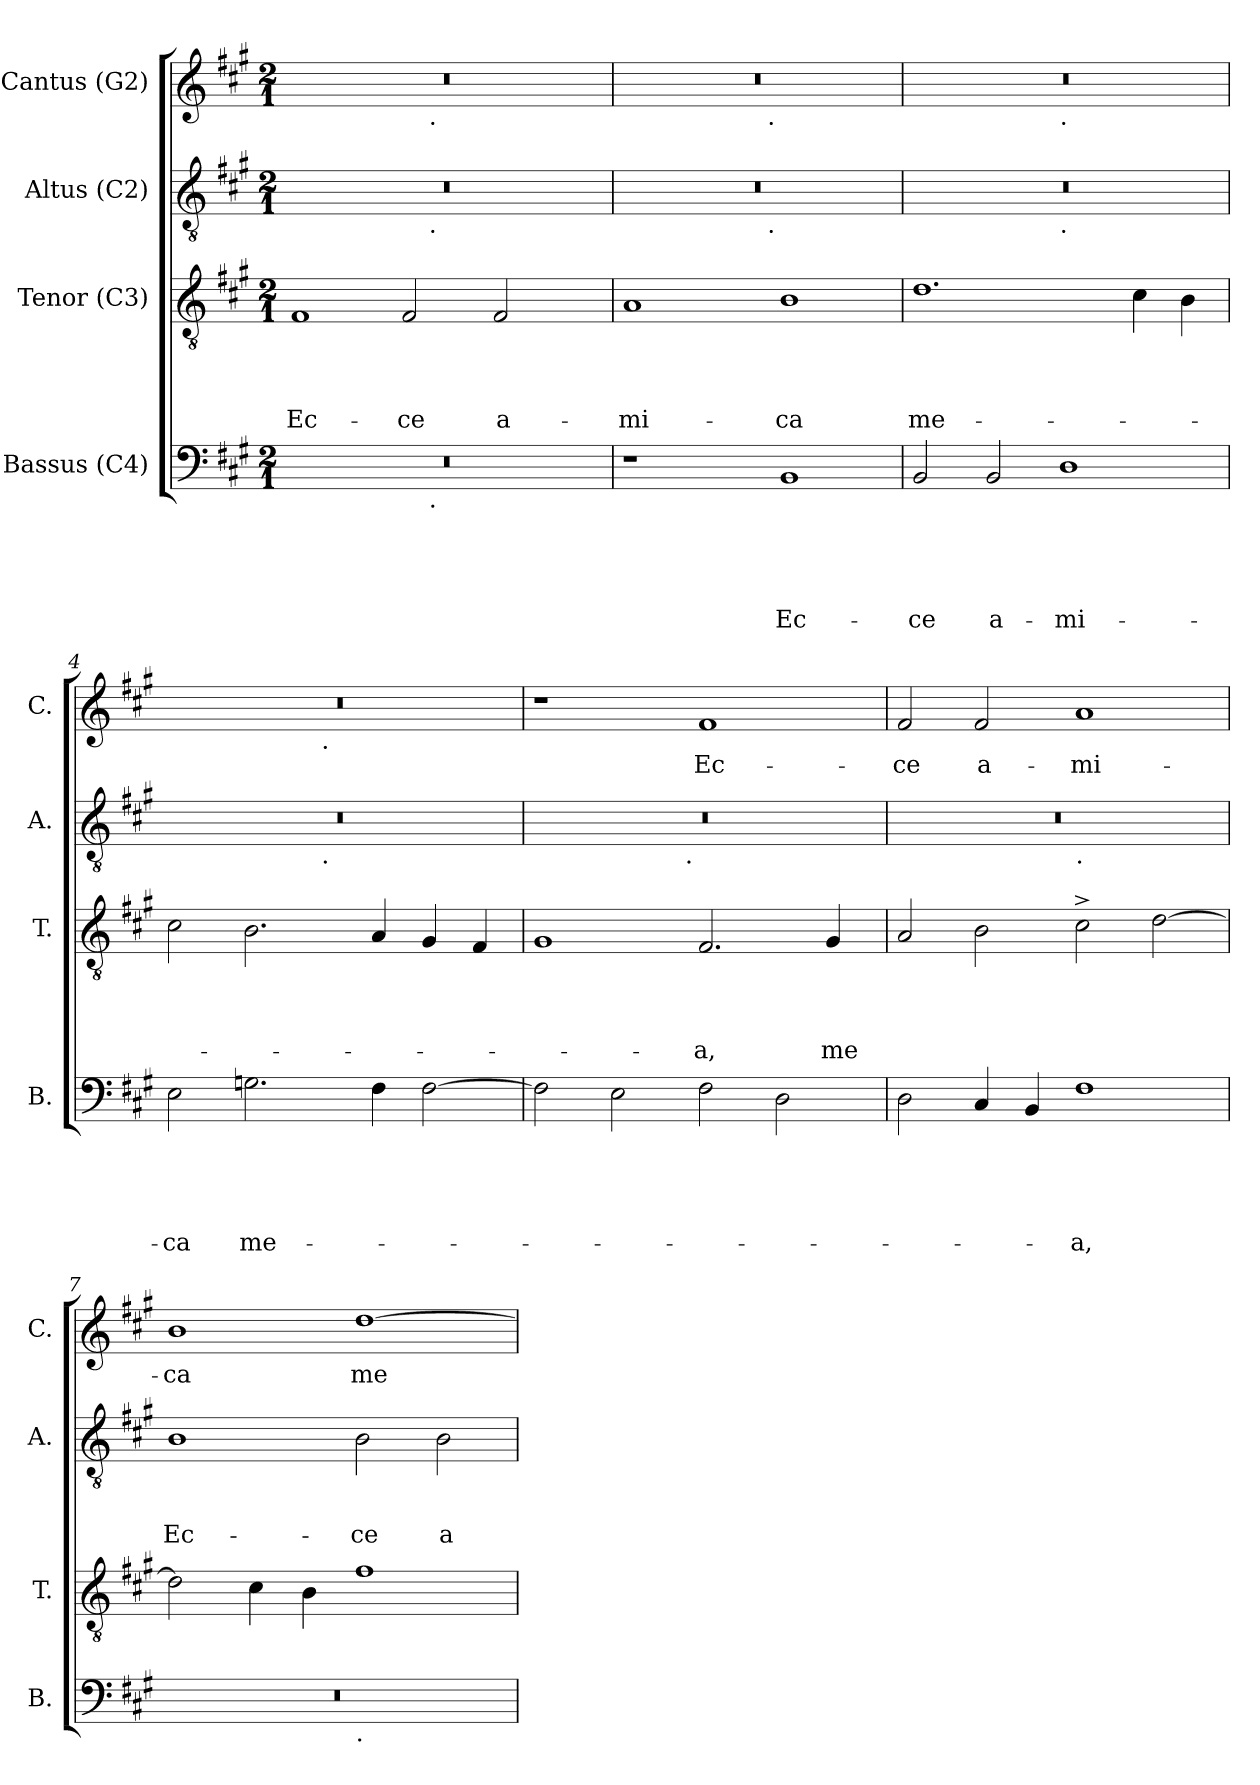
**kern	**text	**text	**text	**text	**text	**kern	**text	**text	**text	**text	**kern	**text	**text	**text	**kern	**text
*part4	*part4	*part4	*part4	*part4	*part4	*part3	*part3	*part3	*part3	*part3	*part2	*part2	*part2	*part2	*part1	*part1
*staff4	*staff4	*staff4	*staff4	*staff4	*staff4	*staff3	*staff3	*staff3	*staff3	*staff3	*staff2	*staff2	*staff2	*staff2	*staff1	*staff1
*I"Bassus (C4)	*	*	*	*	*	*I"Tenor (C3)	*	*	*	*	*I"Altus (C2)	*	*	*	*I"Cantus (G2)	*
*I'B.	*	*	*	*	*	*I'T.	*	*	*	*	*I'A.	*	*	*	*I'C.	*
*clefF4	*	*	*	*	*	*clefGv2	*	*	*	*	*clefGv2	*	*	*	*clefG2	*
*k[f#c#g#]	*	*	*	*	*	*k[f#c#g#]	*	*	*	*	*k[f#c#g#]	*	*	*	*k[f#c#g#]	*
*A:	*	*	*	*	*	*A:	*	*	*	*	*A:	*	*	*	*A:	*
*M2/1	*	*	*	*	*	*M2/1	*	*	*	*	*M2/1	*	*	*	*M2/1	*
=1	=1	=1	=1	=1	=1	=1	=1	=1	=1	=1	=1	=1	=1	=1	=1	=1
!	!	!	!	!	!	!	!	!	!	!LO:LY:b	!	!	!	!	!	!
*^	*	*	*	*	*	*	*	*	*	*	*^	*	*	*	*^	*
0r	1ryy	.	.	.	.	.	1F#	.	.	.	Ec-	0r	1ryy	.	.	.	0r	1ryy	.
!	!	!	!	!	!	!	!	!	!	!	!LO:LY:b	!	!	!	!	!	!	!	!
.	16.ryy	.	.	.	.	.	2F#/	.	.	.	-ce	.	16.ryy	.	.	.	.	16.ryy	.
!	!	!	!	!	!	!	!	!	!	!	!	!	!	!	!	!	!	!LO:TX:b:t=.	!
!	!	!	!	!	!	!	!	!	!	!	!	!	!LO:TX:b:t=.	!	!	!	!	!	!
!	!LO:TX:b:t=.	!	!	!	!	!	!	!	!	!	!	!	!	!	!	!	!	!	!
.	2ryy	.	.	.	.	.	.	.	.	.	.	.	2ryy	.	.	.	.	2ryy	.
!	!	!	!	!	!	!	!	!	!	!	!LO:LY:b	!	!	!	!	!	!	!	!
.	.	.	.	.	.	.	2F#/	.	.	.	a-	.	.	.	.	.	.	.	.
.	4ryy	.	.	.	.	.	.	.	.	.	.	.	4ryy	.	.	.	.	4ryy	.
.	8ryy	.	.	.	.	.	.	.	.	.	.	.	8ryy	.	.	.	.	8ryy	.
.	32ryy	.	.	.	.	.	.	.	.	.	.	.	32ryy	.	.	.	.	32ryy	.
=2	=2	=2	=2	=2	=2	=2	=2	=2	=2	=2	=2	=2	=2	=2	=2	=2	=2	=2	=2
!	!	!	!	!	!	!	!	!	!	!	!LO:LY:b	!	!	!	!	!	!	!	!
*v	*v	*	*	*	*	*	*	*	*	*	*	*	*	*	*	*	*	*	*
1r	.	.	.	.	.	1A	.	.	.	-mi-	0r	2ryy	.	.	.	0r	2ryy	.
.	.	.	.	.	.	.	.	.	.	.	.	4...ryy	.	.	.	.	4...ryy	.
!	!	!	!	!	!	!	!	!	!	!	!	!	!	!	!	!	!LO:TX:b:t=.	!
!	!	!	!	!	!	!	!	!	!	!	!	!LO:TX:b:t=.	!	!	!	!	!	!
.	.	.	.	.	.	.	.	.	.	.	.	1ryy	.	.	.	.	1ryy	.
!	!	!	!	!	!LO:LY:b	!	!	!	!	!LO:LY:b	!	!	!	!	!	!	!	!
1BB	.	.	.	.	Ec-	1B	.	.	.	-ca	.	.	.	.	.	.	.	.
.	.	.	.	.	.	.	.	.	.	.	.	32ryy	.	.	.	.	32ryy	.
=3	=3	=3	=3	=3	=3	=3	=3	=3	=3	=3	=3	=3	=3	=3	=3	=3	=3	=3
!	!	!	!	!	!LO:LY:b	!	!	!	!	!LO:LY:b	!	!	!	!	!	!	!	!
2BB/	.	.	.	.	-ce	1.d	.	.	.	me-	0r	1ryy	.	.	.	0r	1ryy	.
!	!	!	!	!	!LO:LY:b	!	!	!	!	!	!	!	!	!	!	!	!	!
2BB/	.	.	.	.	a-	.	.	.	.	.	.	.	.	.	.	.	.	.
!	!	!	!	!	!	!	!	!	!	!	!	!	!	!	!	!	!LO:TX:b:t=.	!
!	!	!	!	!	!	!	!	!	!	!	!	!LO:TX:b:t=.	!	!	!	!	!	!
!	!	!	!	!	!LO:LY:b	!	!	!	!	!	!	!	!	!	!	!	!	!
1D	.	.	.	.	-mi-	.	.	.	.	.	.	1ryy	.	.	.	.	1ryy	.
.	.	.	.	.	.	4c#\	.	.	.	.	.	.	.	.	.	.	.	.
.	.	.	.	.	.	4B\	.	.	.	.	.	.	.	.	.	.	.	.
=4	=4	=4	=4	=4	=4	=4	=4	=4	=4	=4	=4	=4	=4	=4	=4	=4	=4	=4
!	!	!	!	!	!LO:LY:b	!	!	!	!	!	!	!	!	!	!	!	!	!
2E\	.	.	.	.	-ca	2c#\	.	.	.	.	0r	1ryy	.	.	.	0r	1ryy	.
!	!	!	!	!	!LO:LY:b	!	!	!	!	!	!	!	!	!	!	!	!	!
2.Gn\	.	.	.	.	me-	2.B\	.	.	.	.	.	.	.	.	.	.	.	.
!	!	!	!	!	!	!	!	!	!	!	!	!	!	!	!	!	!LO:TX:b:t=.	!
!	!	!	!	!	!	!	!	!	!	!	!	!LO:TX:b:t=.	!	!	!	!	!	!
.	.	.	.	.	.	.	.	.	.	.	.	1ryy	.	.	.	.	1ryy	.
4F#\	.	.	.	.	.	4A/	.	.	.	.	.	.	.	.	.	.	.	.
[>2F#\	.	.	.	.	.	4G#/	.	.	.	.	.	.	.	.	.	.	.	.
.	.	.	.	.	.	4F#/	.	.	.	.	.	.	.	.	.	.	.	.
*	*	*	*	*	*	*	*	*	*	*	*	*	*	*	*	*v	*v	*
=5	=5	=5	=5	=5	=5	=5	=5	=5	=5	=5	=5	=5	=5	=5	=5	=5	=5
2F#\]	.	.	.	.	.	1G#	.	.	.	.	0r	2ryy	.	.	.	1r	.
2E\	.	.	.	.	.	.	.	.	.	.	.	4...ryy	.	.	.	.	.
!	!	!	!	!	!	!	!	!	!	!	!	!LO:TX:b:t=.	!	!	!	!	!
.	.	.	.	.	.	.	.	.	.	.	.	1ryy	.	.	.	.	.
!	!	!	!	!	!	!	!	!	!	!LO:LY:b	!	!	!	!	!	!	!LO:LY:b
2F#\	.	.	.	.	.	2.F#/	.	.	.	-a,	.	.	.	.	.	1f#	Ec-
2D\	.	.	.	.	.	.	.	.	.	.	.	.	.	.	.	.	.
!	!	!	!	!	!	!	!	!	!	!LO:LY:b	!	!	!	!	!	!	!
.	.	.	.	.	.	4G#/	.	.	.	me	.	.	.	.	.	.	.
.	.	.	.	.	.	.	.	.	.	.	.	32ryy	.	.	.	.	.
!!LO:LB:g=z
=6	=6	=6	=6	=6	=6	=6	=6	=6	=6	=6	=6	=6	=6	=6	=6	=6	=6
!	!	!	!	!	!	!	!	!	!	!	!	!	!	!	!	!	!LO:LY:b
2D\	.	.	.	.	.	2A/	.	.	.	.	0r	1ryy	.	.	.	2f#/	-ce
!	!	!	!	!	!	!	!	!	!	!	!	!	!	!	!	!	!LO:LY:b
4C#/	.	.	.	.	.	2B\	.	.	.	.	.	.	.	.	.	2f#/	a-
4BB/	.	.	.	.	.	.	.	.	.	.	.	.	.	.	.	.	.
!	!	!	!	!	!	!	!	!	!	!	!	!LO:TX:b:t=.	!	!	!	!	!
!	!	!	!	!	!LO:LY:b	!	!	!	!	!	!	!	!	!	!	!	!LO:LY:b
1F#	.	.	.	.	-a,	2c#^>\	.	.	.	.	.	1ryy	.	.	.	1a	-mi-
.	.	.	.	.	.	[>2d\	.	.	.	.	.	.	.	.	.	.	.
=7	=7	=7	=7	=7	=7	=7	=7	=7	=7	=7	=7	=7	=7	=7	=7	=7	=7
!	!	!	!	!	!	!	!	!	!	!	!	!	!	!	!LO:LY:b	!	!LO:LY:b
*^	*	*	*	*	*	*	*	*	*	*	*v	*v	*	*	*	*	*
0r	1ryy	.	.	.	.	.	2d\]	.	.	.	.	1B	.	.	Ec-	1b	-ca
.	.	.	.	.	.	.	4c#\	.	.	.	.	.	.	.	.	.	.
.	.	.	.	.	.	.	4B\	.	.	.	.	.	.	.	.	.	.
!	!LO:TX:b:t=.	!	!	!	!	!	!	!	!	!	!	!	!	!	!	!	!
!	!	!	!	!	!	!	!	!	!	!	!	!	!	!	!LO:LY:b	!	!LO:LY:b
.	1ryy	.	.	.	.	.	1f#	.	.	.	.	2B\	.	.	-ce	[>1dd	me-
!	!	!	!	!	!	!	!	!	!	!	!	!	!	!	!LO:LY:b	!	!
.	.	.	.	.	.	.	.	.	.	.	.	2B\	.	.	a-	.	.
*v	*v	*	*	*	*	*	*	*	*	*	*	*	*	*	*	*	*
=	=	=	=	=	=	=	=	=	=	=	=	=	=	=	=	=
*-	*-	*-	*-	*-	*-	*-	*-	*-	*-	*-	*-	*-	*-	*-	*-	*-
